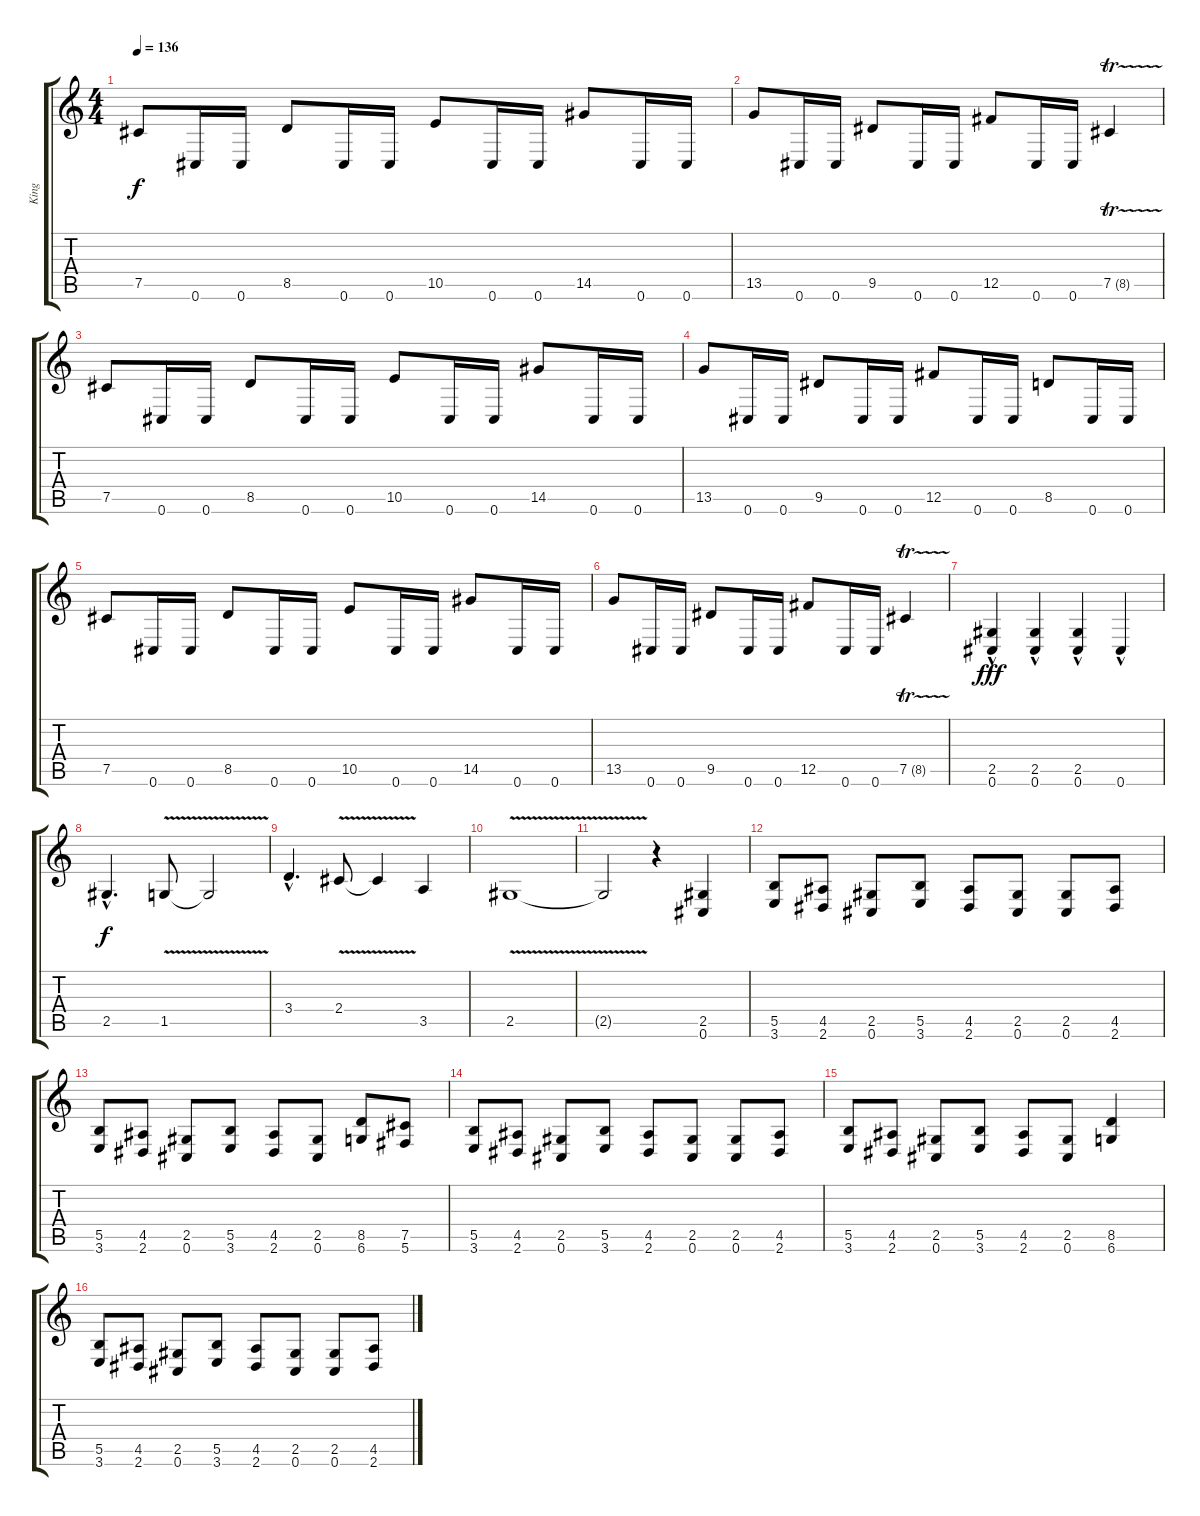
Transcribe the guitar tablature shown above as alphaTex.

\track ("King" "King") {instrument overdrivenguitar}
\staff {score tabs}
\tuning (Db4 Ab3 E3 B2 Gb2 Db2) {hide}
\ts (4 4)
\tempo 136
\clef g2
\ks c
7.5.8{dy f} 0.6.16 0.6.16 8.5.8 0.6.16 0.6.16 10.5.8 0.6.16 0.6.16 14.5.8 0.6.16 0.6.16 |
13.5.8 0.6.16 0.6.16 9.5.8 0.6.16 0.6.16 12.5.8 0.6.16 0.6.16 7.5{tr (8 32)}.4 |
7.5.8 0.6.16 0.6.16 8.5.8 0.6.16 0.6.16 10.5.8 0.6.16 0.6.16 14.5.8 0.6.16 0.6.16 |
13.5.8 0.6.16 0.6.16 9.5.8 0.6.16 0.6.16 12.5.8 0.6.16 0.6.16 8.5.8 0.6.16 0.6.16 |
7.5.8 0.6.16 0.6.16 8.5.8 0.6.16 0.6.16 10.5.8 0.6.16 0.6.16 14.5.8 0.6.16 0.6.16 |
13.5.8 0.6.16 0.6.16 9.5.8 0.6.16 0.6.16 12.5.8 0.6.16 0.6.16 7.5{tr (8 32)}.4 |
(2.5{hac} 0.6{hac}).4{dy fff} (2.5{hac} 0.6{hac}).4 (2.5{hac} 0.6{hac}).4 0.6{hac}.4 |
2.5{hac}.4{d dy f} 1.5{v}.8 1.5{t}.2 |
3.4{hac}.4{d} 2.4{v}.8 2.4{t}.4 3.5.4 |
2.5{v}.1 |
2.5{t}.2 r.4 (2.5 0.6).4 |
(5.5 3.6).8 (4.5 2.6).8 (2.5 0.6).8 (5.5 3.6).8 (4.5 2.6).8 (2.5 0.6).8 (2.5 0.6).8 (4.5 2.6).8 |
(5.5 3.6).8 (4.5 2.6).8 (2.5 0.6).8 (5.5 3.6).8 (4.5 2.6).8 (2.5 0.6).8 (8.5 6.6).8 (7.5 5.6).8 |
(5.5 3.6).8 (4.5 2.6).8 (2.5 0.6).8 (5.5 3.6).8 (4.5 2.6).8 (2.5 0.6).8 (2.5 0.6).8 (4.5 2.6).8 |
(5.5 3.6).8 (4.5 2.6).8 (2.5 0.6).8 (5.5 3.6).8 (4.5 2.6).8 (2.5 0.6).8 (8.5 6.6).4 |
(5.5 3.6).8 (4.5 2.6).8 (2.5 0.6).8 (5.5 3.6).8 (4.5 2.6).8 (2.5 0.6).8 (2.5 0.6).8 (4.5 2.6).8
